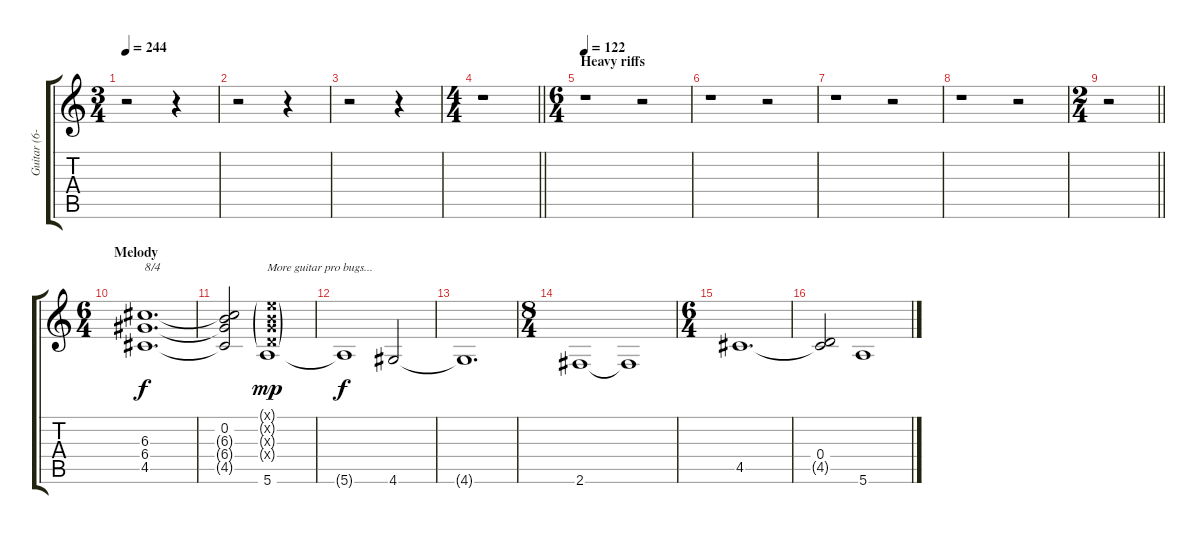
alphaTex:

\track ("Guitar (6-string)" "Guitar (6-") {instrument distortionguitar}
\staff {score tabs}
\tuning (E4 B3 G3 D3 A2 E2) {hide}
\ts (3 4)
\tempo 244
\clef g2
\ks c
r.2{dy f} r.4 |
r.2 r.4 |
r.2 r.4 |
\ts (4 4)
\barLineRight lightlight
r.1 |
\ts (6 4)
\section ("" "Heavy riffs")
\tempo 122
r.1 r.2 |
r.1 r.2 |
r.1 r.2 |
r.1 r.2 |
\ts (2 4)
\barLineRight lightlight
r.2 |
\ts (6 4)
\section ("" "Melody")
(6.3 6.4 4.5).1{d txt "8/4" volume 11 balance 0} |
(0.2 6.3{t} 6.4{t} 4.5{t}).2 (0.1{g x} 0.2{g x} 0.3{g x} 0.4{g x} 5.6).1{txt "More guitar pro bugs..." dy mp} |
5.6{t}.1{dy f} 4.6.2 |
4.6{t}.1{d} |
\ts (8 4)
2.6.1 2.6{t}.1 |
\ts (6 4)
4.5.1{d} |
(0.4 4.5{t}).2 5.6.1
